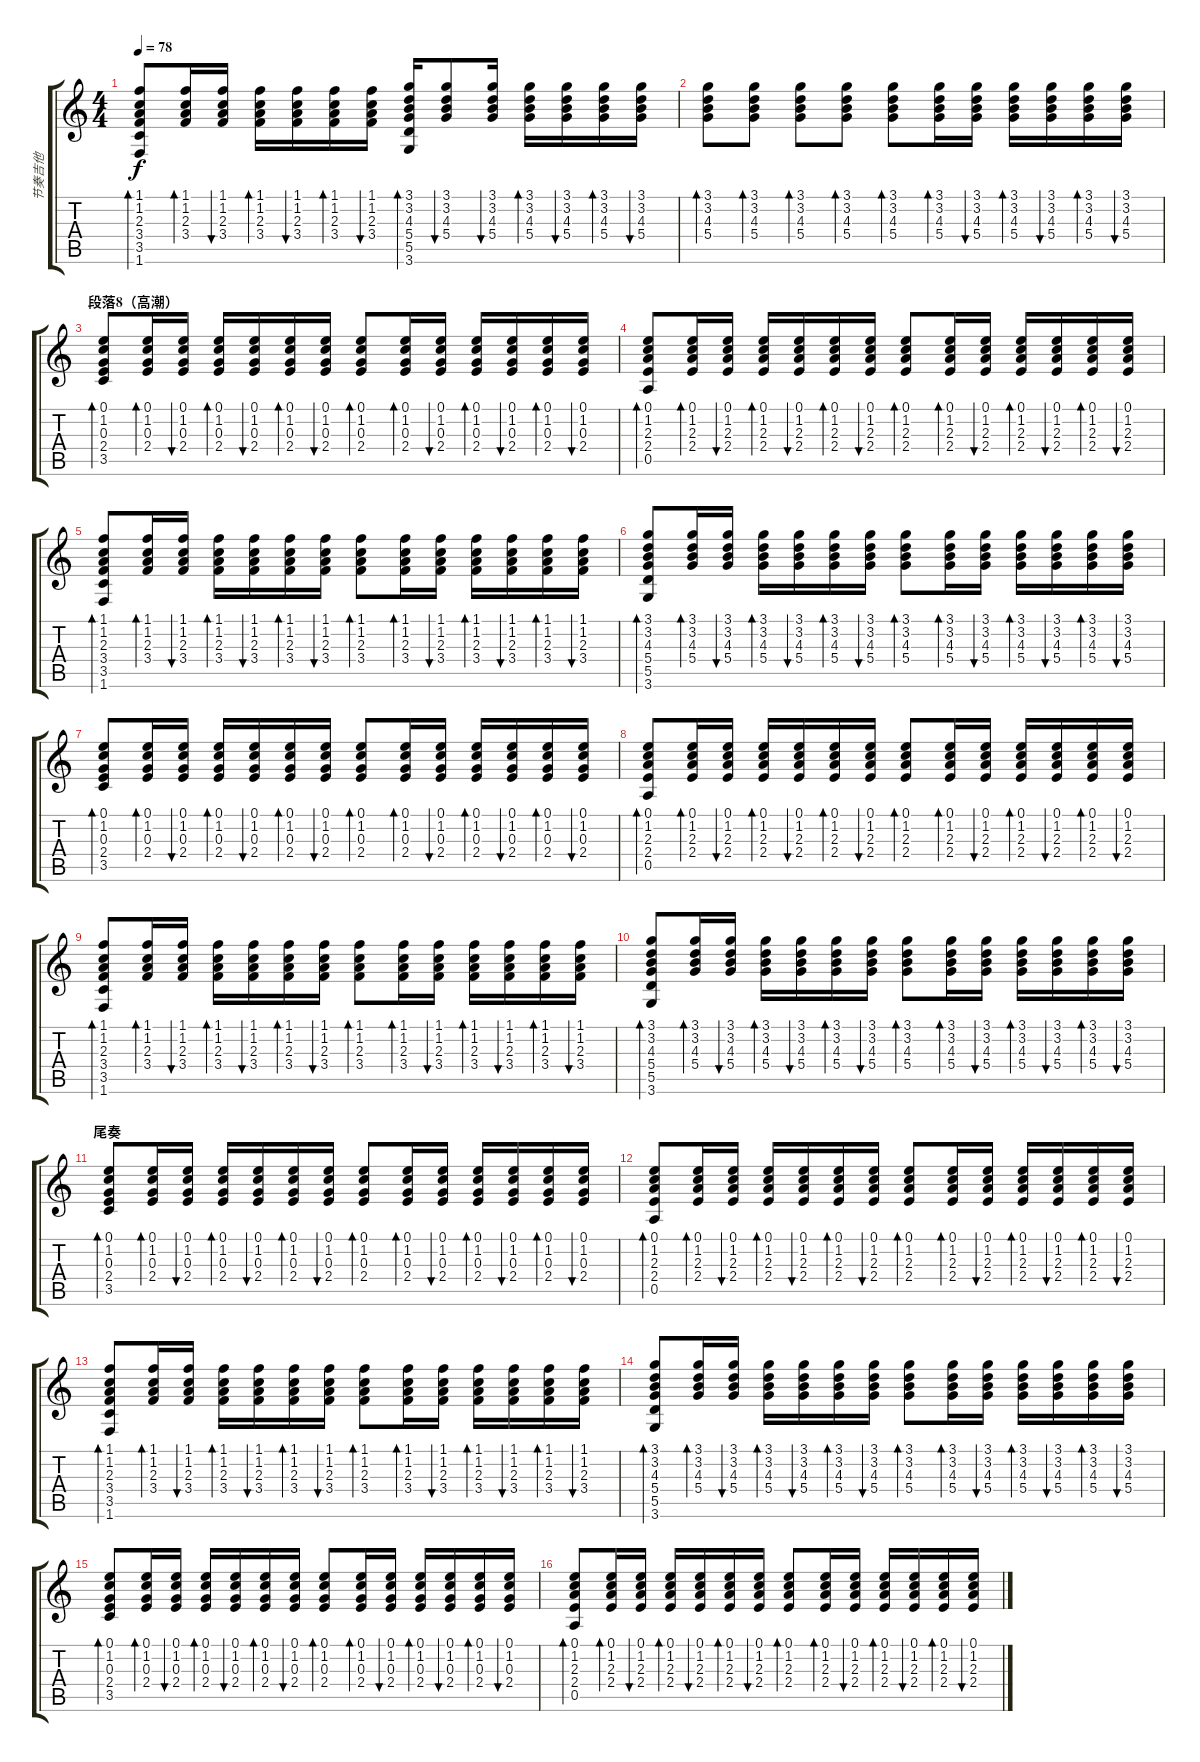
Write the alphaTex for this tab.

\track ("节奏吉他" "节奏吉他") {instrument acousticguitarsteel}
\staff {score tabs}
\tuning (E4 B3 G3 D3 A2 E2) {hide}
\ts (4 4)
\tempo 78
\clef g2
\ks c
(1.1 1.2 2.3 3.4 3.5 1.6).8{bd 30 dy f} (1.1 1.2 2.3 3.4).16{bd 30} (1.1 1.2 2.3 3.4).16{bu 30} (1.1 1.2 2.3 3.4).16{bd 30} (1.1 1.2 2.3 3.4).16{bu 30} (1.1 1.2 2.3 3.4).16{bd 30} (1.1 1.2 2.3 3.4).16{bu 30} (3.1 3.2 4.3 5.4 5.5 3.6).16{bd 30} (3.1 3.2 4.3 5.4).8{bu 30} (3.1 3.2 4.3 5.4).16{bu 30} (3.1 3.2 4.3 5.4).16{bd 30} (3.1 3.2 4.3 5.4).16{bu 30} (3.1 3.2 4.3 5.4).16{bd 30} (3.1 3.2 4.3 5.4).16{bu 30} |
(3.1 3.2 4.3 5.4).8{bd 30} (3.1 3.2 4.3 5.4).8{bd 30} (3.1 3.2 4.3 5.4).8{bd 30} (3.1 3.2 4.3 5.4).8{bd 30} (3.1 3.2 4.3 5.4).8{bd 30} (3.1 3.2 4.3 5.4).16{bd 30} (3.1 3.2 4.3 5.4).16{bu 30} (3.1 3.2 4.3 5.4).16{bd 30} (3.1 3.2 4.3 5.4).16{bu 30} (3.1 3.2 4.3 5.4).16{bd 30} (3.1 3.2 4.3 5.4).16{bu 30} |
\section ("" "段落8（高潮）")
(0.1 1.2 0.3 2.4 3.5).8{bd 30} (0.1 1.2 0.3 2.4).16{bd 30} (0.1 1.2 0.3 2.4).16{bu 30} (0.1 1.2 0.3 2.4).16{bd 30} (0.1 1.2 0.3 2.4).16{bu 30} (0.1 1.2 0.3 2.4).16{bd 30} (0.1 1.2 0.3 2.4).16{bu 30} (0.1 1.2 0.3 2.4).8{bd 30} (0.1 1.2 0.3 2.4).16{bd 30} (0.1 1.2 0.3 2.4).16{bu 30} (0.1 1.2 0.3 2.4).16{bd 30} (0.1 1.2 0.3 2.4).16{bu 30} (0.1 1.2 0.3 2.4).16{bd 30} (0.1 1.2 0.3 2.4).16{bu 30} |
(0.1 1.2 2.3 2.4 0.5).8{bd 30} (0.1 1.2 2.3 2.4).16{bd 30} (0.1 1.2 2.3 2.4).16{bu 30} (0.1 1.2 2.3 2.4).16{bd 30} (0.1 1.2 2.3 2.4).16{bu 30} (0.1 1.2 2.3 2.4).16{bd 30} (0.1 1.2 2.3 2.4).16{bu 30} (0.1 1.2 2.3 2.4).8{bd 30} (0.1 1.2 2.3 2.4).16{bd 30} (0.1 1.2 2.3 2.4).16{bu 30} (0.1 1.2 2.3 2.4).16{bd 30} (0.1 1.2 2.3 2.4).16{bu 30} (0.1 1.2 2.3 2.4).16{bd 30} (0.1 1.2 2.3 2.4).16{bu 30} |
(1.1 1.2 2.3 3.4 3.5 1.6).8{bd 30} (1.1 1.2 2.3 3.4).16{bd 30} (1.1 1.2 2.3 3.4).16{bu 30} (1.1 1.2 2.3 3.4).16{bd 30} (1.1 1.2 2.3 3.4).16{bu 30} (1.1 1.2 2.3 3.4).16{bd 30} (1.1 1.2 2.3 3.4).16{bu 30} (1.1 1.2 2.3 3.4).8{bd 30} (1.1 1.2 2.3 3.4).16{bd 30} (1.1 1.2 2.3 3.4).16{bu 30} (1.1 1.2 2.3 3.4).16{bd 30} (1.1 1.2 2.3 3.4).16{bu 30} (1.1 1.2 2.3 3.4).16{bd 30} (1.1 1.2 2.3 3.4).16{bu 30} |
(3.1 3.2 4.3 5.4 5.5 3.6).8{bd 30} (3.1 3.2 4.3 5.4).16{bd 30} (3.1 3.2 4.3 5.4).16{bu 30} (3.1 3.2 4.3 5.4).16{bd 30} (3.1 3.2 4.3 5.4).16{bu 30} (3.1 3.2 4.3 5.4).16{bd 30} (3.1 3.2 4.3 5.4).16{bu 30} (3.1 3.2 4.3 5.4).8{bd 30} (3.1 3.2 4.3 5.4).16{bd 30} (3.1 3.2 4.3 5.4).16{bu 30} (3.1 3.2 4.3 5.4).16{bd 30} (3.1 3.2 4.3 5.4).16{bu 30} (3.1 3.2 4.3 5.4).16{bd 30} (3.1 3.2 4.3 5.4).16{bu 30} |
(0.1 1.2 0.3 2.4 3.5).8{bd 30} (0.1 1.2 0.3 2.4).16{bd 30} (0.1 1.2 0.3 2.4).16{bu 30} (0.1 1.2 0.3 2.4).16{bd 30} (0.1 1.2 0.3 2.4).16{bu 30} (0.1 1.2 0.3 2.4).16{bd 30} (0.1 1.2 0.3 2.4).16{bu 30} (0.1 1.2 0.3 2.4).8{bd 30} (0.1 1.2 0.3 2.4).16{bd 30} (0.1 1.2 0.3 2.4).16{bu 30} (0.1 1.2 0.3 2.4).16{bd 30} (0.1 1.2 0.3 2.4).16{bu 30} (0.1 1.2 0.3 2.4).16{bd 30} (0.1 1.2 0.3 2.4).16{bu 30} |
(0.1 1.2 2.3 2.4 0.5).8{bd 30} (0.1 1.2 2.3 2.4).16{bd 30} (0.1 1.2 2.3 2.4).16{bu 30} (0.1 1.2 2.3 2.4).16{bd 30} (0.1 1.2 2.3 2.4).16{bu 30} (0.1 1.2 2.3 2.4).16{bd 30} (0.1 1.2 2.3 2.4).16{bu 30} (0.1 1.2 2.3 2.4).8{bd 30} (0.1 1.2 2.3 2.4).16{bd 30} (0.1 1.2 2.3 2.4).16{bu 30} (0.1 1.2 2.3 2.4).16{bd 30} (0.1 1.2 2.3 2.4).16{bu 30} (0.1 1.2 2.3 2.4).16{bd 30} (0.1 1.2 2.3 2.4).16{bu 30} |
(1.1 1.2 2.3 3.4 3.5 1.6).8{bd 30} (1.1 1.2 2.3 3.4).16{bd 30} (1.1 1.2 2.3 3.4).16{bu 30} (1.1 1.2 2.3 3.4).16{bd 30} (1.1 1.2 2.3 3.4).16{bu 30} (1.1 1.2 2.3 3.4).16{bd 30} (1.1 1.2 2.3 3.4).16{bu 30} (1.1 1.2 2.3 3.4).8{bd 30} (1.1 1.2 2.3 3.4).16{bd 30} (1.1 1.2 2.3 3.4).16{bu 30} (1.1 1.2 2.3 3.4).16{bd 30} (1.1 1.2 2.3 3.4).16{bu 30} (1.1 1.2 2.3 3.4).16{bd 30} (1.1 1.2 2.3 3.4).16{bu 30} |
(3.1 3.2 4.3 5.4 5.5 3.6).8{bd 30} (3.1 3.2 4.3 5.4).16{bd 30} (3.1 3.2 4.3 5.4).16{bu 30} (3.1 3.2 4.3 5.4).16{bd 30} (3.1 3.2 4.3 5.4).16{bu 30} (3.1 3.2 4.3 5.4).16{bd 30} (3.1 3.2 4.3 5.4).16{bu 30} (3.1 3.2 4.3 5.4).8{bd 30} (3.1 3.2 4.3 5.4).16{bd 30} (3.1 3.2 4.3 5.4).16{bu 30} (3.1 3.2 4.3 5.4).16{bd 30} (3.1 3.2 4.3 5.4).16{bu 30} (3.1 3.2 4.3 5.4).16{bd 30} (3.1 3.2 4.3 5.4).16{bu 30} |
\section ("" "尾奏")
(0.1 1.2 0.3 2.4 3.5).8{bd 30} (0.1 1.2 0.3 2.4).16{bd 30} (0.1 1.2 0.3 2.4).16{bu 30} (0.1 1.2 0.3 2.4).16{bd 30} (0.1 1.2 0.3 2.4).16{bu 30} (0.1 1.2 0.3 2.4).16{bd 30} (0.1 1.2 0.3 2.4).16{bu 30} (0.1 1.2 0.3 2.4).8{bd 30} (0.1 1.2 0.3 2.4).16{bd 30} (0.1 1.2 0.3 2.4).16{bu 30} (0.1 1.2 0.3 2.4).16{bd 30} (0.1 1.2 0.3 2.4).16{bu 30} (0.1 1.2 0.3 2.4).16{bd 30} (0.1 1.2 0.3 2.4).16{bu 30} |
(0.1 1.2 2.3 2.4 0.5).8{bd 30} (0.1 1.2 2.3 2.4).16{bd 30} (0.1 1.2 2.3 2.4).16{bu 30} (0.1 1.2 2.3 2.4).16{bd 30} (0.1 1.2 2.3 2.4).16{bu 30} (0.1 1.2 2.3 2.4).16{bd 30} (0.1 1.2 2.3 2.4).16{bu 30} (0.1 1.2 2.3 2.4).8{bd 30} (0.1 1.2 2.3 2.4).16{bd 30} (0.1 1.2 2.3 2.4).16{bu 30} (0.1 1.2 2.3 2.4).16{bd 30} (0.1 1.2 2.3 2.4).16{bu 30} (0.1 1.2 2.3 2.4).16{bd 30} (0.1 1.2 2.3 2.4).16{bu 30} |
(1.1 1.2 2.3 3.4 3.5 1.6).8{bd 30} (1.1 1.2 2.3 3.4).16{bd 30} (1.1 1.2 2.3 3.4).16{bu 30} (1.1 1.2 2.3 3.4).16{bd 30} (1.1 1.2 2.3 3.4).16{bu 30} (1.1 1.2 2.3 3.4).16{bd 30} (1.1 1.2 2.3 3.4).16{bu 30} (1.1 1.2 2.3 3.4).8{bd 30} (1.1 1.2 2.3 3.4).16{bd 30} (1.1 1.2 2.3 3.4).16{bu 30} (1.1 1.2 2.3 3.4).16{bd 30} (1.1 1.2 2.3 3.4).16{bu 30} (1.1 1.2 2.3 3.4).16{bd 30} (1.1 1.2 2.3 3.4).16{bu 30} |
(3.1 3.2 4.3 5.4 5.5 3.6).8{bd 30} (3.1 3.2 4.3 5.4).16{bd 30} (3.1 3.2 4.3 5.4).16{bu 30} (3.1 3.2 4.3 5.4).16{bd 30} (3.1 3.2 4.3 5.4).16{bu 30} (3.1 3.2 4.3 5.4).16{bd 30} (3.1 3.2 4.3 5.4).16{bu 30} (3.1 3.2 4.3 5.4).8{bd 30} (3.1 3.2 4.3 5.4).16{bd 30} (3.1 3.2 4.3 5.4).16{bu 30} (3.1 3.2 4.3 5.4).16{bd 30} (3.1 3.2 4.3 5.4).16{bu 30} (3.1 3.2 4.3 5.4).16{bd 30} (3.1 3.2 4.3 5.4).16{bu 30} |
(0.1 1.2 0.3 2.4 3.5).8{bd 30} (0.1 1.2 0.3 2.4).16{bd 30} (0.1 1.2 0.3 2.4).16{bu 30} (0.1 1.2 0.3 2.4).16{bd 30} (0.1 1.2 0.3 2.4).16{bu 30} (0.1 1.2 0.3 2.4).16{bd 30} (0.1 1.2 0.3 2.4).16{bu 30} (0.1 1.2 0.3 2.4).8{bd 30} (0.1 1.2 0.3 2.4).16{bd 30} (0.1 1.2 0.3 2.4).16{bu 30} (0.1 1.2 0.3 2.4).16{bd 30} (0.1 1.2 0.3 2.4).16{bu 30} (0.1 1.2 0.3 2.4).16{bd 30} (0.1 1.2 0.3 2.4).16{bu 30} |
(0.1 1.2 2.3 2.4 0.5).8{bd 30} (0.1 1.2 2.3 2.4).16{bd 30} (0.1 1.2 2.3 2.4).16{bu 30} (0.1 1.2 2.3 2.4).16{bd 30} (0.1 1.2 2.3 2.4).16{bu 30} (0.1 1.2 2.3 2.4).16{bd 30} (0.1 1.2 2.3 2.4).16{bu 30} (0.1 1.2 2.3 2.4).8{bd 30} (0.1 1.2 2.3 2.4).16{bd 30} (0.1 1.2 2.3 2.4).16{bu 30} (0.1 1.2 2.3 2.4).16{bd 30} (0.1 1.2 2.3 2.4).16{bu 30} (0.1 1.2 2.3 2.4).16{bd 30} (0.1 1.2 2.3 2.4).16{bu 30}
